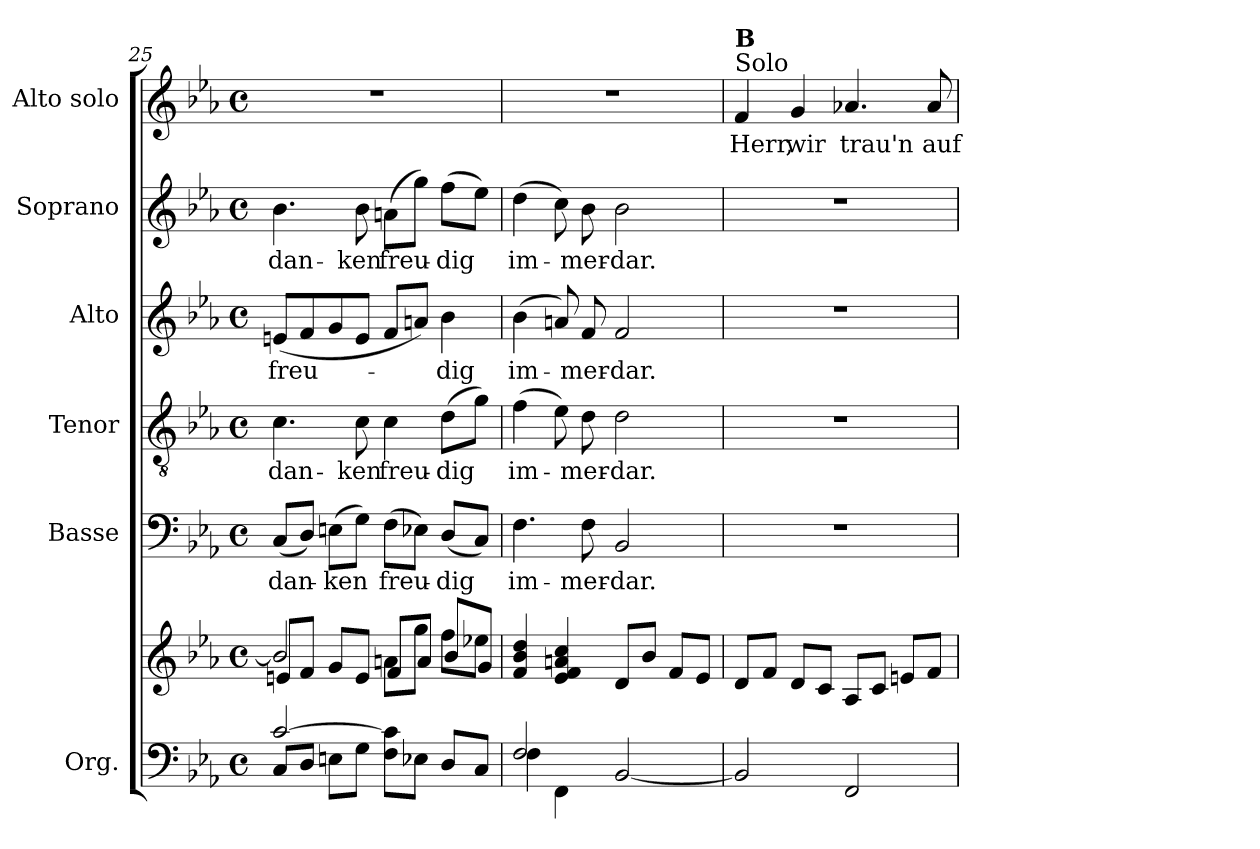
**kern	**kern	**kern	**text	**kern	**text	**kern	**text	**kern	**text	**kern	**text
*part6	*part6	*part5	*part5	*part4	*part4	*part3	*part3	*part2	*part2	*part1	*part1
*staff7	*staff6	*staff5	*staff5	*staff4	*staff4	*staff3	*staff3	*staff2	*staff2	*staff1	*staff1
*I"Org.	*	*I"Basse	*	*I"Tenor	*	*I"Alto	*	*I"Soprano	*	*I"Alto solo	*
*	*	*I'B.	*	*I'T.	*	*I'A.	*	*I'S.	*	*	*
*clefF4	*clefG2	*clefF4	*	*clefGv2	*	*clefG2	*	*clefG2	*	*clefG2	*
*k[b-e-a-]	*k[b-e-a-]	*k[b-e-a-]	*	*k[b-e-a-]	*	*k[b-e-a-]	*	*k[b-e-a-]	*	*k[b-e-a-]	*
*M4/4	*M4/4	*M4/4	*	*M4/4	*	*M4/4	*	*M4/4	*	*M4/4	*
*met(c)	*met(c)	*met(c)	*	*met(c)	*	*met(c)	*	*met(c)	*	*met(c)	*
=25	=25	=25	=25	=25	=25	=25	=25	=25	=25	=25	=25
*^	*^	*	*	*	*	*	*	*	*	*	*
!	!	!	!	!	!LO:LY:b	!	!LO:LY:b	!	!LO:LY:b	!	!LO:LY:b	!	!
[2c	8C/L	2b-]	8en/L	(8C/L	dan-	4.c\	dan-	(8en/L	freu-	4.b-\	dan-	1r	.
.	8D/J	.	8f/J	8D/J)	.	.	.	8f/	.	.	.	.	.
!	!	!	!	!	!LO:LY:b	!	!	!	!	!	!	!	!
.	8En\L	.	8g/L	(8En\L	-ken	.	.	8g/	.	.	.	.	.
!	!	!	!	!	!	!	!LO:LY:b	!	!	!	!LO:LY:b	!	!
.	8G\J	.	8e/J	8G\J)	.	8c\	-ken	8e/J	.	8b-\	-ken	.	.
!	!	!	!	!	!LO:LY:b	!	!LO:LY:b	!	!	!	!LO:LY:b	!	!
8F\ 8c]\L	2ryy	8an\L	8f/L	(8F\L	freu-	4c\	freu-	8f/L	.	(8an\L	freu-	.	.
8E-X\J	.	8gg\J	8a/J	8E-X\J)	.	.	.	8an/J)	.	8gg\J)	.	.	.
!	!	!	!	!	!LO:LY:b	!	!LO:LY:b	!	!LO:LY:b	!	!LO:LY:b	!	!
8D/L	.	8ff\L	8b-/L	(8D/L	-dig	(8d\L	-dig	4b-\	-dig	(8ff\L	-dig	.	.
8C/J	.	8ee-X\J	8g/J	8C/J)	.	8g\J)	.	.	.	8ee-\J)	.	.	.
=26	=26	=26	=26	=26	=26	=26	=26	=26	=26	=26	=26	=26	=26
!	!	!	!	!	!LO:LY:b	!	!LO:LY:b	!	!LO:LY:b	!	!LO:LY:b	!	!
*	*	*v	*v	*	*	*	*	*	*	*	*	*	*
2F	4F	4f 4b- 4dd	4.F\	im-	(4f\	im-	(4b-\	im-	(4dd\	im-	1r	.
.	4FF	4e- 4f 4an 4cc	.	.	8e-\)	.	8an/)	.	8cc\)	.	.	.
!	!	!	!	!LO:LY:b	!	!LO:LY:b	!	!LO:LY:b	!	!LO:LY:b	!	!
.	.	.	8F\	-mer-	8d\	-mer-	8f/	-mer-	8b-\	-mer-	.	.
!	!	!	!	!LO:LY:b	!	!LO:LY:b	!	!LO:LY:b	!	!LO:LY:b	!	!
[2BB-	2ryy	8d/L	2BB-/	-dar.	2d\	-dar.	2f/	-dar.	2b-\	-dar.	.	.
.	.	8b-/J	.	.	.	.	.	.	.	.	.	.
.	.	8f/L	.	.	.	.	.	.	.	.	.	.
.	.	8e-/J	.	.	.	.	.	.	.	.	.	.
*v	*v	*	*	*	*	*	*	*	*	*	*	*
=27	=27	=27	=27	=27	=27	=27	=27	=27	=27	=27	=27
!	!	!	!	!	!	!	!	!	!	!LO:TX:a:t=Solo	!
!	!	!	!	!	!	!	!	!	!	!LO:TX:B:t=B	!
!	!	!	!	!	!	!	!	!	!	!	!LO:LY:b
2BB-]	8d/L	1r	.	1r	.	1r	.	1r	.	4f/	Herr,
.	8f/J	.	.	.	.	.	.	.	.	.	.
!	!	!	!	!	!	!	!	!	!	!	!LO:LY:b
.	8d/L	.	.	.	.	.	.	.	.	4g/	wir
.	8c/J	.	.	.	.	.	.	.	.	.	.
!	!	!	!	!	!	!	!	!	!	!	!LO:LY:b
2FF	8A-/L	.	.	.	.	.	.	.	.	4.a-X/	trau'n
.	8c/J	.	.	.	.	.	.	.	.	.	.
.	8en/L	.	.	.	.	.	.	.	.	.	.
!	!	!	!	!	!	!	!	!	!	!	!LO:LY:b
.	8f/J	.	.	.	.	.	.	.	.	8a-/	auf
=	=	=	=	=	=	=	=	=	=	=	=
*-	*-	*-	*-	*-	*-	*-	*-	*-	*-	*-	*-
